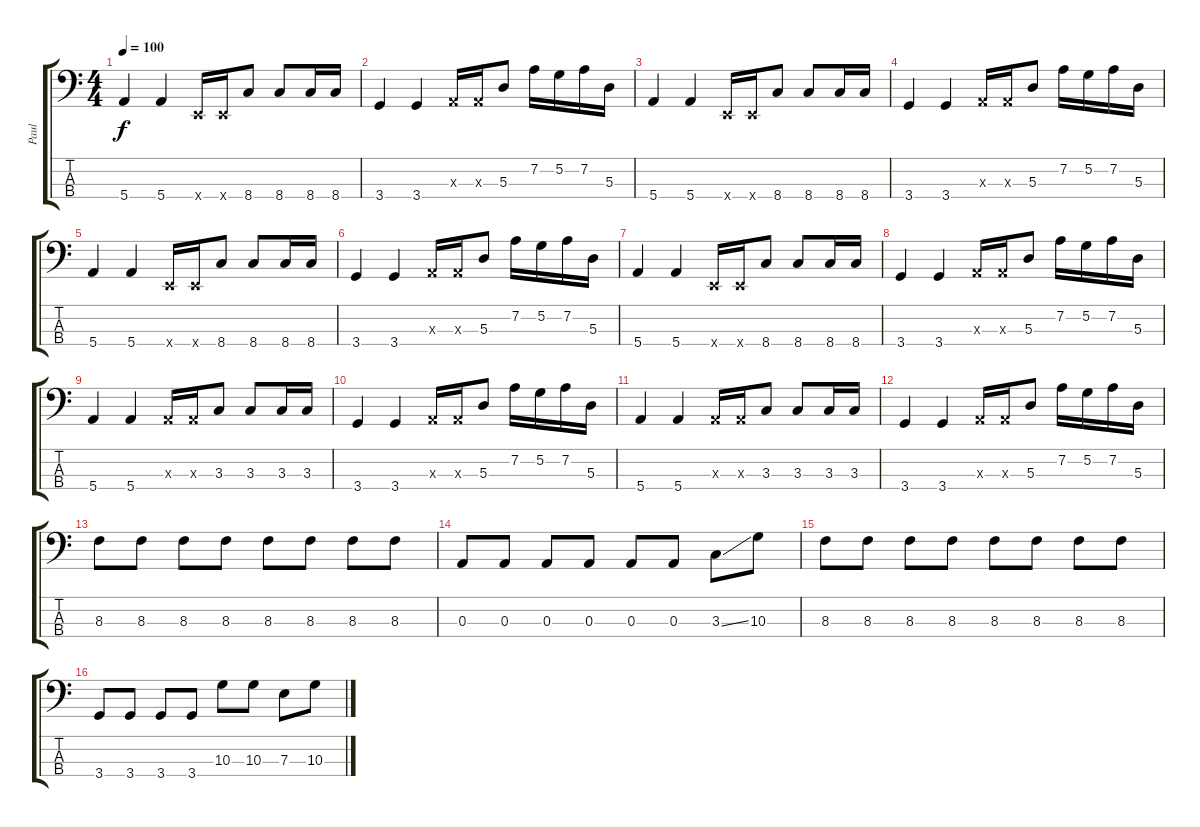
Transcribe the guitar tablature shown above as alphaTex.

\track ("Paul" "Paul") {instrument electricbassfinger}
\staff {score tabs}
\tuning (G2 D2 A1 E1) {hide}
\ts (4 4)
\tempo 100
\clef f4
\ks c
5.4.4{dy f} 5.4.4 0.4{x}.16 0.4{x}.16 8.4.8 8.4.8 8.4.16 8.4.16 |
3.4.4 3.4.4 0.3{x}.16 0.3{x}.16 5.3.8 7.2.16 5.2.16 7.2.16 5.3.16 |
5.4.4 5.4.4 0.4{x}.16 0.4{x}.16 8.4.8 8.4.8 8.4.16 8.4.16 |
3.4.4 3.4.4 0.3{x}.16 0.3{x}.16 5.3.8 7.2.16 5.2.16 7.2.16 5.3.16 |
5.4.4 5.4.4 0.4{x}.16 0.4{x}.16 8.4.8 8.4.8 8.4.16 8.4.16 |
3.4.4 3.4.4 0.3{x}.16 0.3{x}.16 5.3.8 7.2.16 5.2.16 7.2.16 5.3.16 |
5.4.4 5.4.4 0.4{x}.16 0.4{x}.16 8.4.8 8.4.8 8.4.16 8.4.16 |
3.4.4 3.4.4 0.3{x}.16 0.3{x}.16 5.3.8 7.2.16 5.2.16 7.2.16 5.3.16 |
5.4.4 5.4.4 0.3{x}.16 0.3{x}.16 3.3.8 3.3.8 3.3.16 3.3.16 |
3.4.4 3.4.4 0.3{x}.16 0.3{x}.16 5.3.8 7.2.16 5.2.16 7.2.16 5.3.16 |
5.4.4 5.4.4 0.3{x}.16 0.3{x}.16 3.3.8 3.3.8 3.3.16 3.3.16 |
3.4.4 3.4.4 0.3{x}.16 0.3{x}.16 5.3.8 7.2.16 5.2.16 7.2.16 5.3.16 |
8.3.8 8.3.8 8.3.8 8.3.8 8.3.8 8.3.8 8.3.8 8.3.8 |
0.3.8 0.3.8 0.3.8 0.3.8 0.3.8 0.3.8 3.3{ss}.8 10.3.8 |
8.3.8 8.3.8 8.3.8 8.3.8 8.3.8 8.3.8 8.3.8 8.3.8 |
3.4.8 3.4.8 3.4.8 3.4.8 10.3.8 10.3.8 7.3.8 10.3.8
